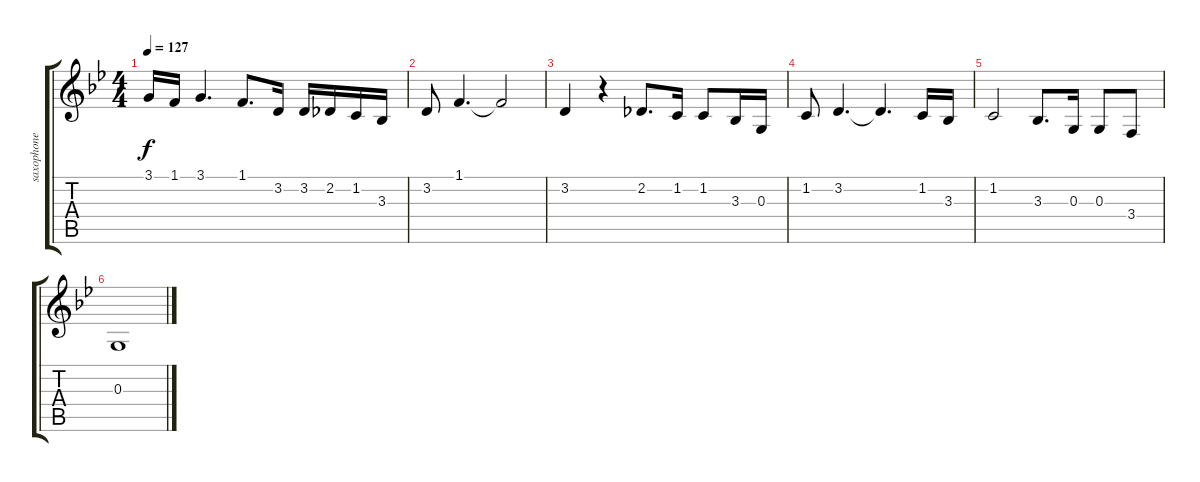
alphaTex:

\track ("saxophone " "saxophone ") {instrument sopranosax}
\staff {score tabs}
\tuning (E4 B3 G3 D3 A2 E2) {hide}
\ts (4 4)
\tempo 127
\clef g2
\ks bb
3.1.16{dy f} 1.1.16 3.1.4{d} 1.1.8{d} 3.2.16 3.2.16 2.2.16 1.2.16 3.3.16 |
3.2.8 1.1.4{d} 1.1{t}.2 |
3.2.4 r.4 2.2.8{d} 1.2.16 1.2.8 3.3.16 0.3.16 |
1.2.8 3.2.4{d} 3.2{t}.4{d} 1.2.16 3.3.16 |
1.2.2 3.3.8{d} 0.3.16 0.3.8 3.4.8 |
0.3.1
